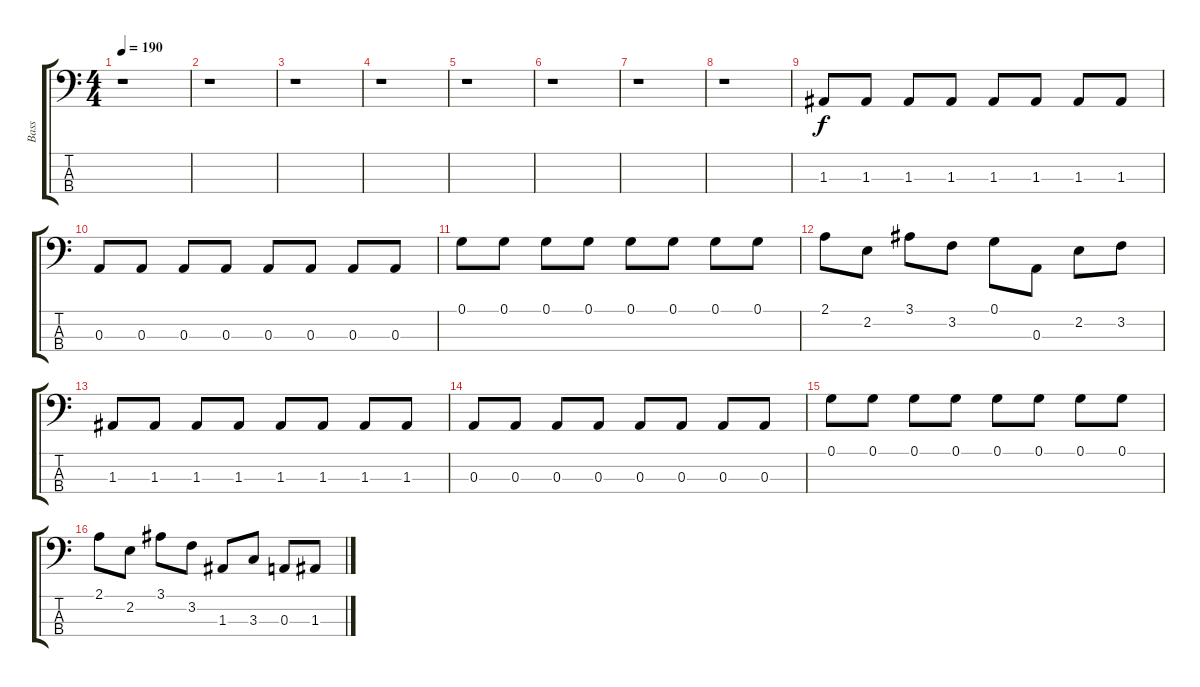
\track ("Bass" "Bass") {instrument electricbassfinger}
\staff {score tabs}
\tuning (G2 D2 A1 E1) {hide}
\ts (4 4)
\tempo 190
\clef f4
\ks c
r.1{dy f} |
r.1 |
r.1 |
r.1 |
r.1 |
r.1 |
r.1 |
r.1 |
1.3.8 1.3.8 1.3.8 1.3.8 1.3.8 1.3.8 1.3.8 1.3.8 |
0.3.8 0.3.8 0.3.8 0.3.8 0.3.8 0.3.8 0.3.8 0.3.8 |
0.1.8 0.1.8 0.1.8 0.1.8 0.1.8 0.1.8 0.1.8 0.1.8 |
2.1.8 2.2.8 3.1.8 3.2.8 0.1.8 0.3.8 2.2.8 3.2.8 |
1.3.8 1.3.8 1.3.8 1.3.8 1.3.8 1.3.8 1.3.8 1.3.8 |
0.3.8 0.3.8 0.3.8 0.3.8 0.3.8 0.3.8 0.3.8 0.3.8 |
0.1.8 0.1.8 0.1.8 0.1.8 0.1.8 0.1.8 0.1.8 0.1.8 |
2.1.8 2.2.8 3.1.8 3.2.8 1.3.8 3.3.8 0.3.8 1.3.8
